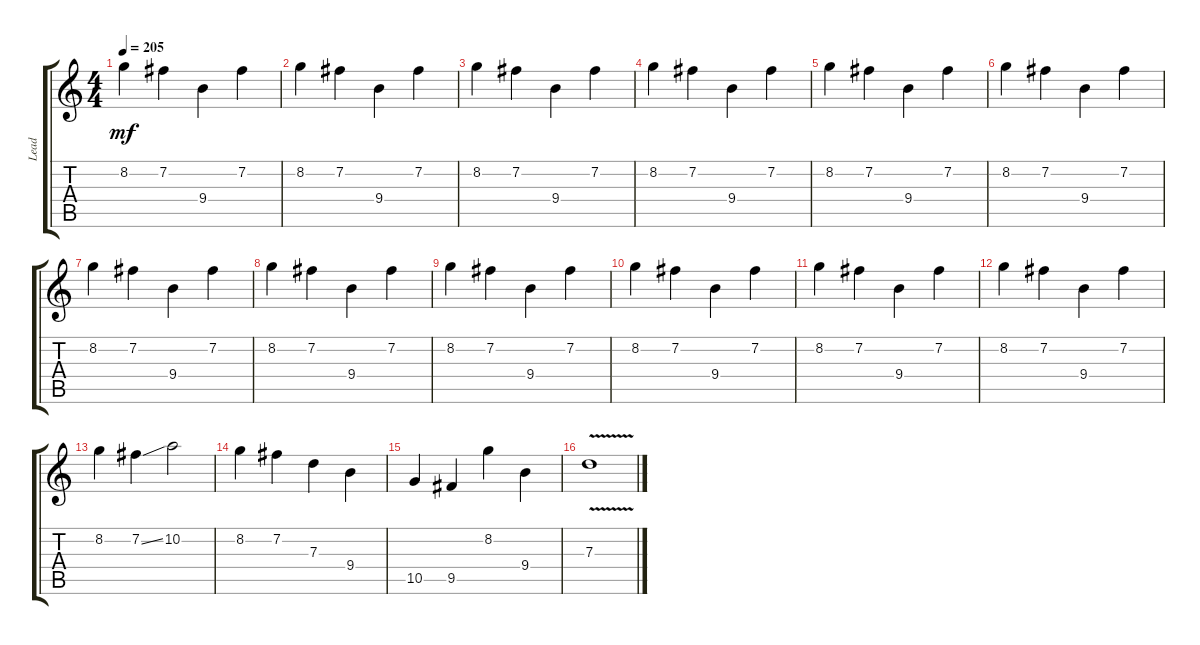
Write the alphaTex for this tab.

\track ("Lead" "Lead") {instrument distortionguitar}
\staff {score tabs}
\tuning (E4 B3 G3 D3 A2 E2) {hide}
\ts (4 4)
\tempo 205
\clef g2
\ks c
8.2.4{dy mf} 7.2.4 9.4.4 7.2.4 |
8.2.4 7.2.4 9.4.4 7.2.4 |
8.2.4 7.2.4 9.4.4 7.2.4 |
8.2.4 7.2.4 9.4.4 7.2.4 |
8.2.4 7.2.4 9.4.4 7.2.4 |
8.2.4 7.2.4 9.4.4 7.2.4 |
8.2.4 7.2.4 9.4.4 7.2.4 |
8.2.4 7.2.4 9.4.4 7.2.4 |
8.2.4 7.2.4 9.4.4 7.2.4 |
8.2.4 7.2.4 9.4.4 7.2.4 |
8.2.4 7.2.4 9.4.4 7.2.4 |
8.2.4 7.2.4 9.4.4 7.2.4 |
8.2.4 7.2{ss}.4 10.2.2 |
8.2.4 7.2.4 7.3.4 9.4.4 |
10.5.4 9.5.4 8.2.4 9.4.4 |
7.3{v}.1
